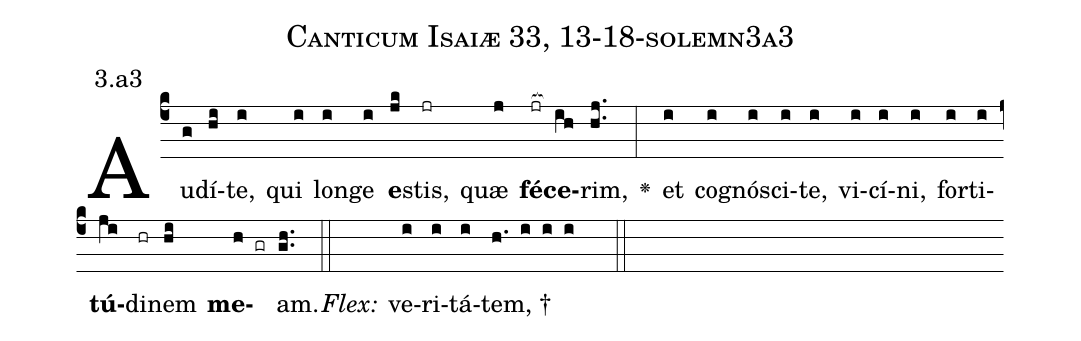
name: Canticum Isaiæ 33, 13-18-solemn3a3;
annotation: 3.a3;
%%
(c4)Au(g)dí(hi)te,(i) qui(i) lon(i)ge(i) <b>e</b>(jk)stis,(jr) quæ(j) <b>fé</b>(jr[ocb:1{])<b>ce</b>(ih[ocb:0}])rim,(hj..) <v>\greheightstar</v>(:) et(i) co(i)gnó(i)sci(i)te,(i) vi(i)cí(i)ni,(i) for(i)ti(i)<b>tú</b>(ji)di(hr)nem(hi) <b>me</b>(h gr)am.(gh..) (::)
<i>Flex:</i>()  ve(i)ri(i)tá(i)tem, †(h. i i i  ::)

%E(i) u(i) o(ji) u(hi) a(h) e.(gh..) (::)
